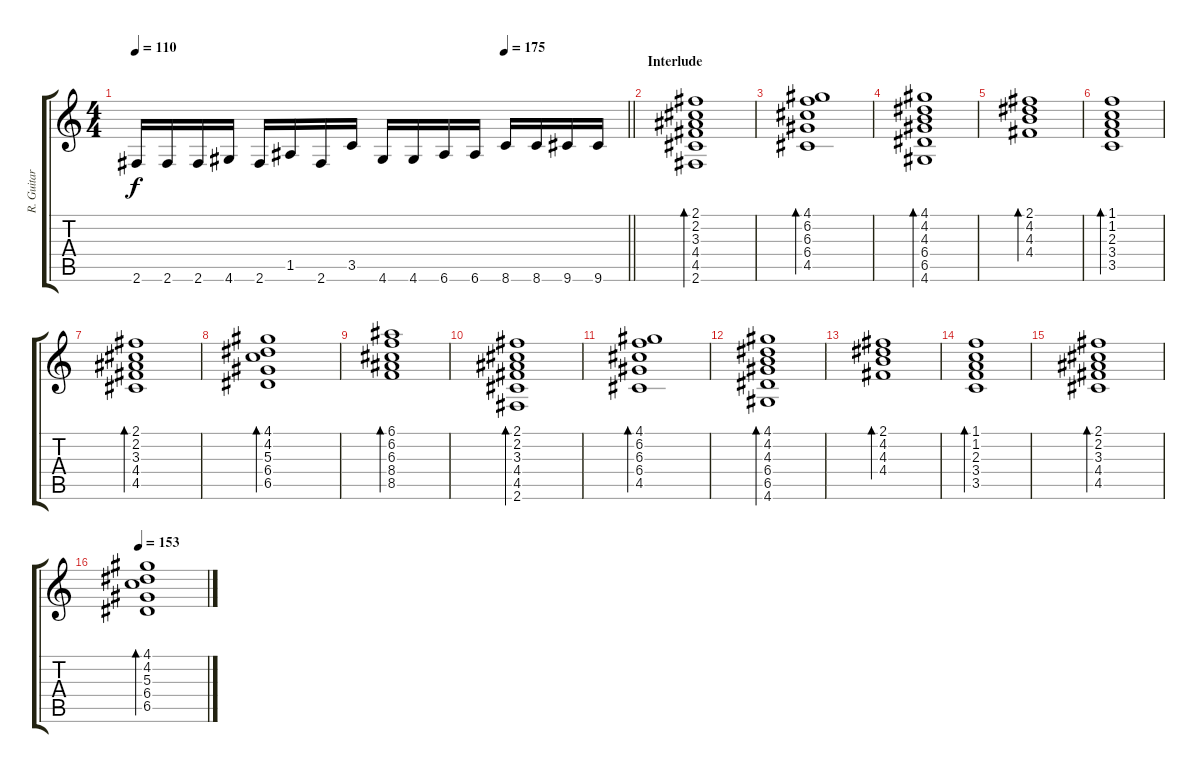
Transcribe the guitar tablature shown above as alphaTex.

\track ("R. Guitar 1" "R. Guitar ") {instrument distortionguitar}
\staff {score tabs}
\tuning (E4 B3 G3 D3 A2 E2) {hide}
\ts (4 4)
\tempo 110
\tempo (175 0.75)
\clef g2
\barLineRight lightlight
\ks c
2.6.16{dy f} 2.6.16 2.6.16 4.6.16 2.6.16 1.5.16 2.6.16 3.5.16 4.6.16 4.6.16 6.6.16 6.6.16 8.6.16 8.6.16 9.6.16 9.6.16 |
\section ("" "Interlude")
(2.1 2.2 3.3 4.4 4.5 2.6).1{bd 240 instrument acousticguitarsteel} |
(4.1 6.2 6.3 6.4 4.5).1{bd 240} |
(4.1 4.2 4.3 6.4 6.5 4.6).1{bd 240} |
(2.1 4.2 4.3 4.4).1{bd 240} |
(1.1 1.2 2.3 3.4 3.5).1{bd 240} |
(2.1 2.2 3.3 4.4 4.5).1{bd 240} |
(4.1 4.2 5.3 6.4 6.5).1{bd 240} |
(6.1 6.2 6.3 8.4 8.5).1{bd 240} |
(2.1 2.2 3.3 4.4 4.5 2.6).1{bd 240 instrument acousticguitarsteel} |
(4.1 6.2 6.3 6.4 4.5).1{bd 240} |
(4.1 4.2 4.3 6.4 6.5 4.6).1{bd 240} |
(2.1 4.2 4.3 4.4).1{bd 240} |
(1.1 1.2 2.3 3.4 3.5).1{bd 240} |
(2.1 2.2 3.3 4.4 4.5).1{bd 240} |
\tempo 153
(4.1 4.2 5.3 6.4 6.5).1{bd 240}
